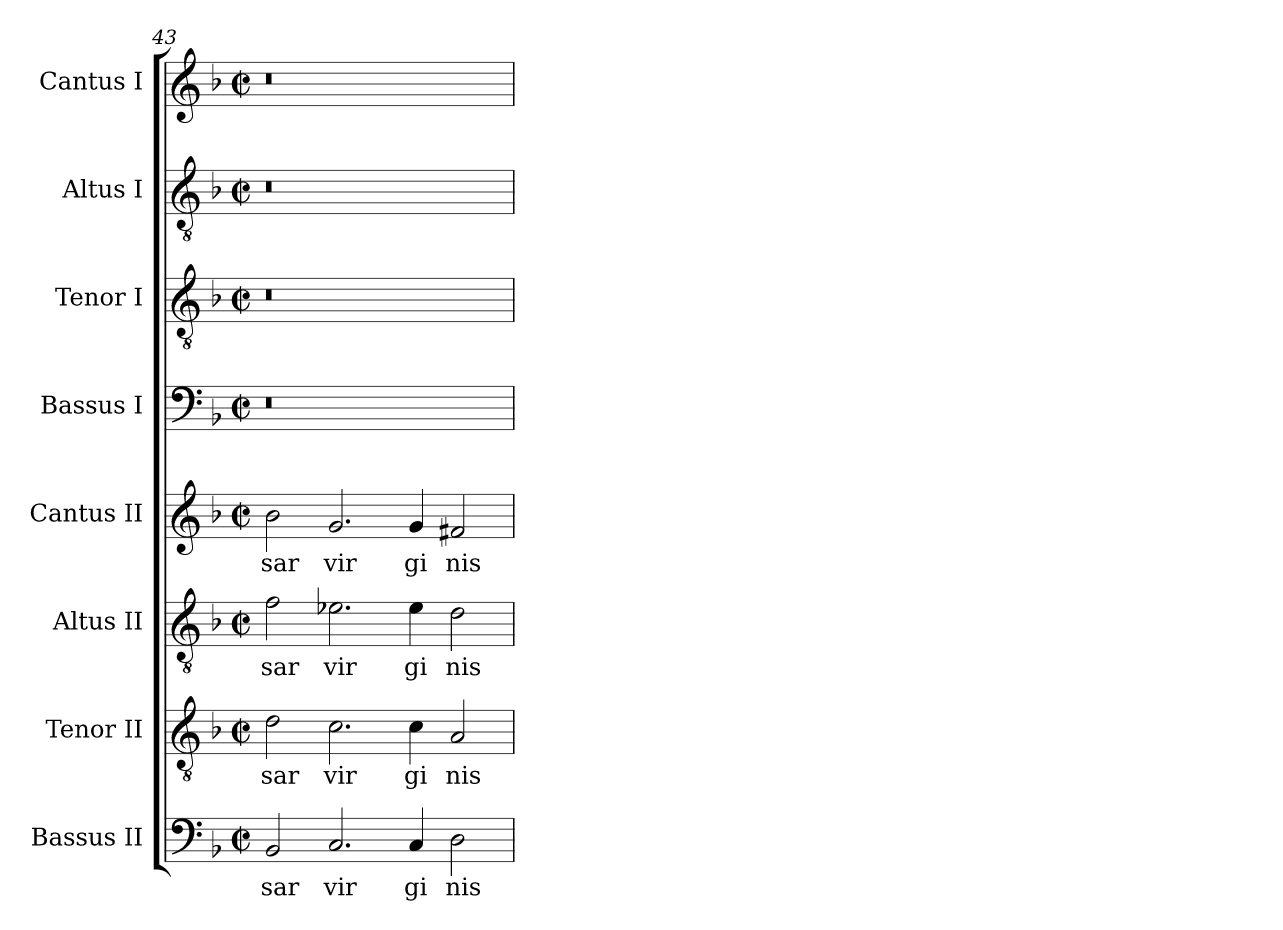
**kern	**text	**kern	**text	**kern	**text	**kern	**text	**kern	**kern	**kern	**kern
*part8	*part8	*part7	*part7	*part6	*part6	*part5	*part5	*part4	*part3	*part2	*part1
*staff8	*staff8	*staff7	*staff7	*staff6	*staff6	*staff5	*staff5	*staff4	*staff3	*staff2	*staff1
*I"Bassus II	*	*I"Tenor II	*	*I"Altus II	*	*I"Cantus II	*	*I"Bassus I	*I"Tenor I	*I"Altus I	*I"Cantus I
*clefF4	*	*clefGv2	*	*clefGv2	*	*clefG2	*	*clefF4	*clefGv2	*clefGv2	*clefG2
*k[b-]	*	*k[b-]	*	*k[b-]	*	*k[b-]	*	*k[b-]	*k[b-]	*k[b-]	*k[b-]
*F:	*	*F:	*	*F:	*	*F:	*	*F:	*F:	*F:	*F:
*M2/2	*	*M2/2	*	*M2/2	*	*M2/2	*	*M2/2	*M2/2	*M2/2	*M2/2
*met(c|)	*	*met(c|)	*	*met(c|)	*	*met(c|)	*	*met(c|)	*met(c|)	*met(c|)	*met(c|)
=43	=43	=43	=43	=43	=43	=43	=43	=43	=43	=43	=43
!	!LO:LY:b:cj	!	!LO:LY:b:cj	!	!LO:LY:b:cj	!	!LO:LY:b:cj	!	!	!	!
2BB-/	sar	2d\	sar	2f\	sar	2b-\	sar	0r	0r	0r	0r
!	!LO:LY:b:cj	!	!LO:LY:b:cj	!	!LO:LY:b:cj	!	!LO:LY:b:cj	!	!	!	!
2.C/	vir	2.c\	vir	2.e-X\	vir	2.g/	vir	.	.	.	.
!	!LO:LY:b:cj	!	!LO:LY:b:cj	!	!LO:LY:b:cj	!	!LO:LY:b:cj	!	!	!	!
4C/	gi	4c\	gi	4e-\	gi	4g/	gi	.	.	.	.
!	!LO:LY:b:cj	!	!LO:LY:b:cj	!	!LO:LY:b:cj	!	!LO:LY:b:cj	!	!	!	!
2D\	nis	2A/	nis	2d\	nis	2f#X/	nis	.	.	.	.
=	=	=	=	=	=	=	=	=	=	=	=
*-	*-	*-	*-	*-	*-	*-	*-	*-	*-	*-	*-
